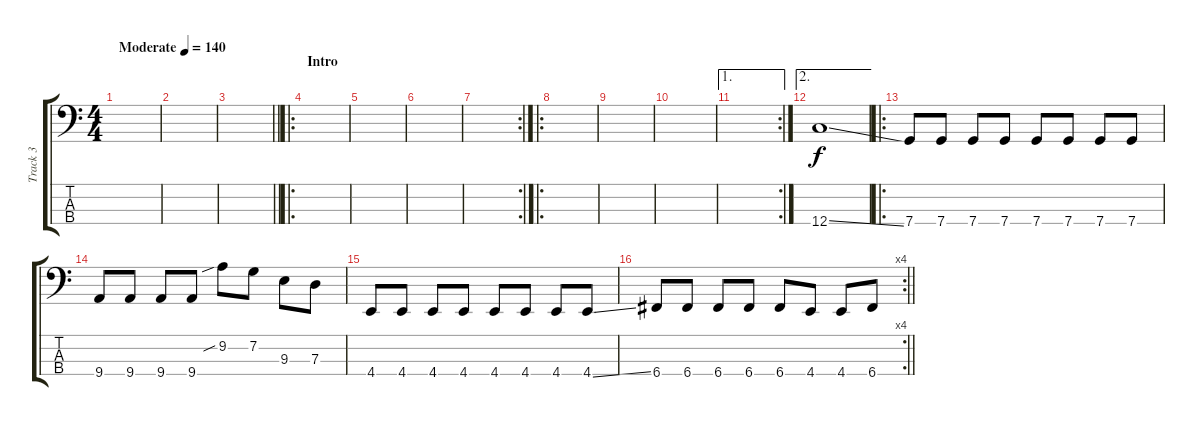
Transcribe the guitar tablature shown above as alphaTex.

\track ("Track 3" "Track 3") {instrument electricbassfinger}
\staff {score tabs}
\tuning (F2 C2 G1 C1) {hide}
\ts (4 4)
\tempo (140 "Moderate")
\clef f4
\ks c
|
|
\barLineRight lightlight
|
\ro
\section ("" "Intro")
|
|
|
\rc 2
|
\ro
|
|
|
\ae 1
\rc 2
|
\ae 2
12.4{ss}.1 |
\ro
7.4.8 7.4.8 7.4.8 7.4.8 7.4.8 7.4.8 7.4.8 7.4.8 |
9.4.8 9.4.8 9.4.8 9.4.8 9.2{sib}.8 7.2.8 9.3.8 7.3.8 |
4.4.8 4.4.8 4.4.8 4.4.8 4.4.8 4.4.8 4.4.8 4.4{ss}.8 |
\rc 4
\barLineRight lightlight
6.4.8 6.4.8 6.4.8 6.4.8 6.4.8 4.4.8 4.4.8 6.4.8
